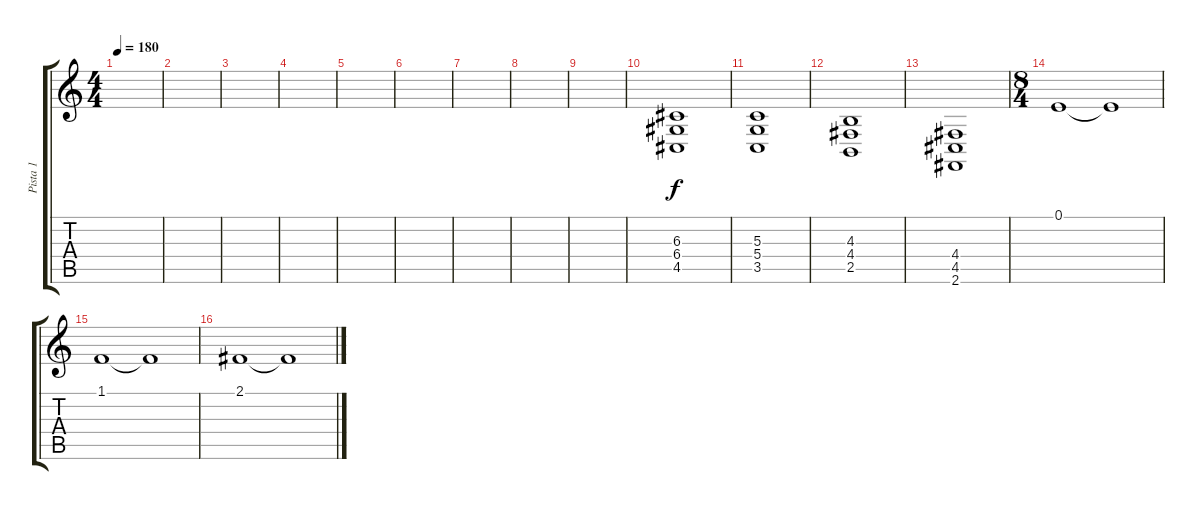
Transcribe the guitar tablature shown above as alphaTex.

\track ("Pista 1" "Pista 1") {instrument stringensemble2}
\staff {score tabs}
\tuning (E4 B3 G3 D3 A2 E2) {hide}
\ts (4 4)
\tempo 180
\clef g2
\ks c
|
|
|
|
|
|
|
|
|
(6.3 6.4 4.5).1 |
(5.3 5.4 3.5).1 |
(4.3 4.4 2.5).1 |
(4.4 4.5 2.6).1 |
\ts (8 4)
0.1.1 0.1{t}.1 |
1.1.1 1.1{t}.1 |
2.1.1 2.1{t}.1
